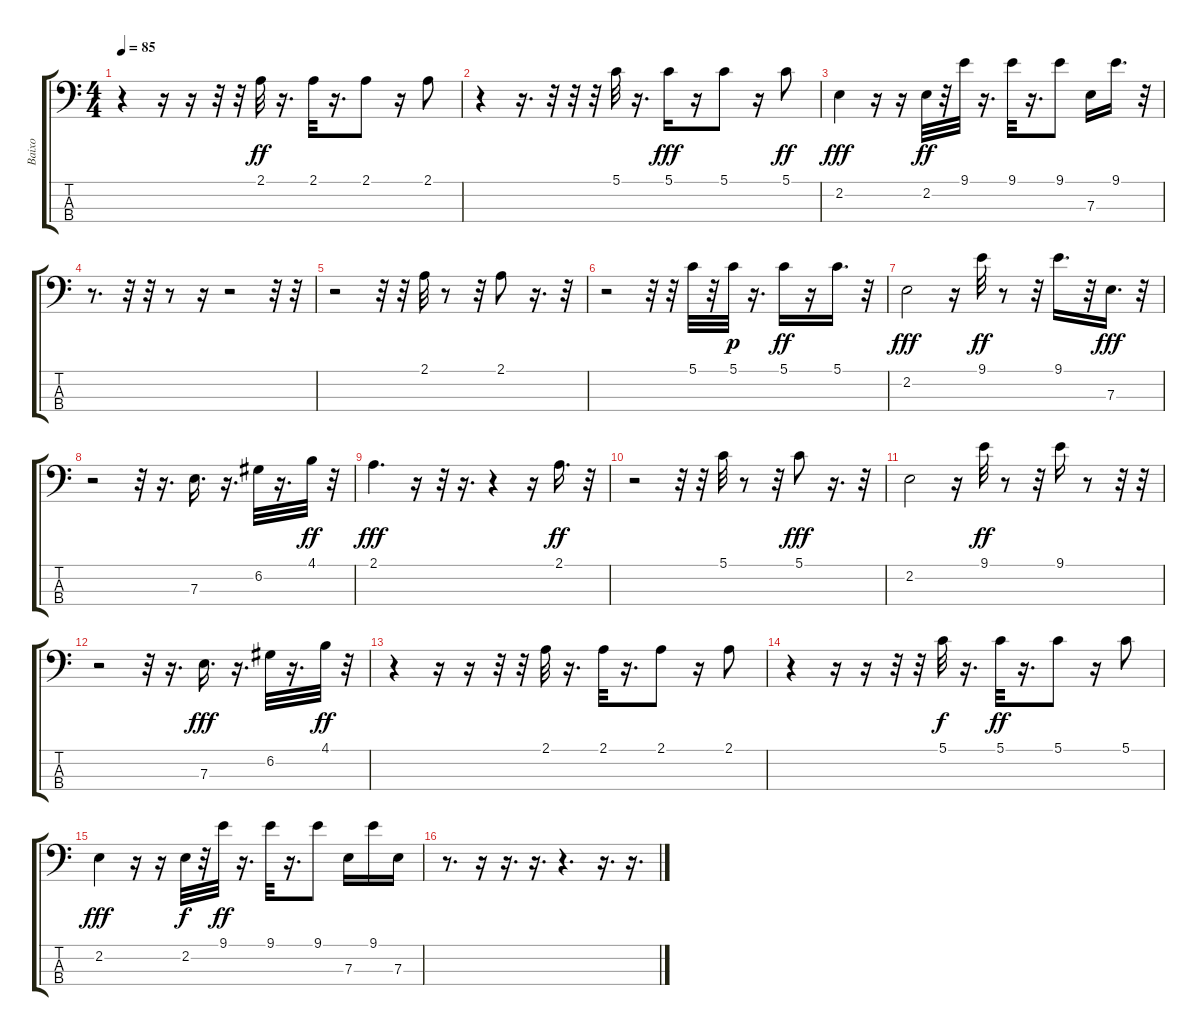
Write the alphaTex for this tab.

\track ("Baixo" "Baixo") {instrument electricbassfinger}
\staff {score tabs}
\tuning (G2 D2 A1 E1) {hide}
\ts (4 4)
\tempo 85
\clef f4
\ks c
r.4{dy ff} r.16 r.16 r.32 r.32 2.1.32 r.16{d} 2.1.32 r.16{d} 2.1.8 r.16 2.1.8 |
r.4 r.16{d} r.32 r.32 r.32 5.1.32 r.16{d} 5.1.16{dy fff} r.16 5.1.8 r.16 5.1.8{dy ff} |
2.2.4{dy fff} r.16 r.16 2.2.32{dy ff} r.32 9.1.32 r.16{d} 9.1.32 r.16{d} 9.1.8 7.3.16 9.1.16{d} r.32 |
r.8{d} r.32 r.32 r.8 r.16 r.2 r.32 r.32 |
r.2 r.32 r.32 2.1.32 r.8 r.32 2.1.8 r.16{d} r.32 |
r.2 r.32 r.32 5.1.32 r.32 5.1.32{dy p} r.16{d} 5.1.16{dy ff} r.16 5.1.16{d} r.32 |
2.2.2{dy fff} r.16 9.1.32{dy ff} r.8 r.32 9.1.16{d} r.32 7.3.16{d dy fff} r.32 |
r.2 r.32 r.16{d} 7.3.16{d} r.16{d} 6.2.32 r.16{d} 4.1.32{dy ff} r.32 |
2.1.4{d dy fff} r.16 r.32 r.16{d} r.4 r.16 2.1.16{d dy ff} r.32 |
r.2 r.32 r.32 5.1.32 r.8 r.32 5.1.8{dy fff} r.16{d} r.32 |
2.2.2 r.16 9.1.32{dy ff} r.8 r.32 9.1.16 r.8 r.32 r.32 |
r.2 r.32 r.16{d} 7.3.16{d dy fff} r.16{d} 6.2.32 r.16{d} 4.1.32{dy ff} r.32 |
r.4 r.16 r.16 r.32 r.32 2.1.32 r.16{d} 2.1.32 r.16{d} 2.1.8 r.16 2.1.8 |
r.4 r.16 r.16 r.32 r.32 5.1.32{dy f} r.16{d} 5.1.32{dy ff} r.16{d} 5.1.8 r.16 5.1.8 |
2.2.4{dy fff} r.16 r.16 2.2.32{dy f} r.32 9.1.32{dy ff} r.16{d} 9.1.32 r.16{d} 9.1.8 7.3.16 9.1.16 7.3.16 |
r.8{d} r.16 r.16{d} r.16{d} r.4{d} r.16{d} r.16{d}
